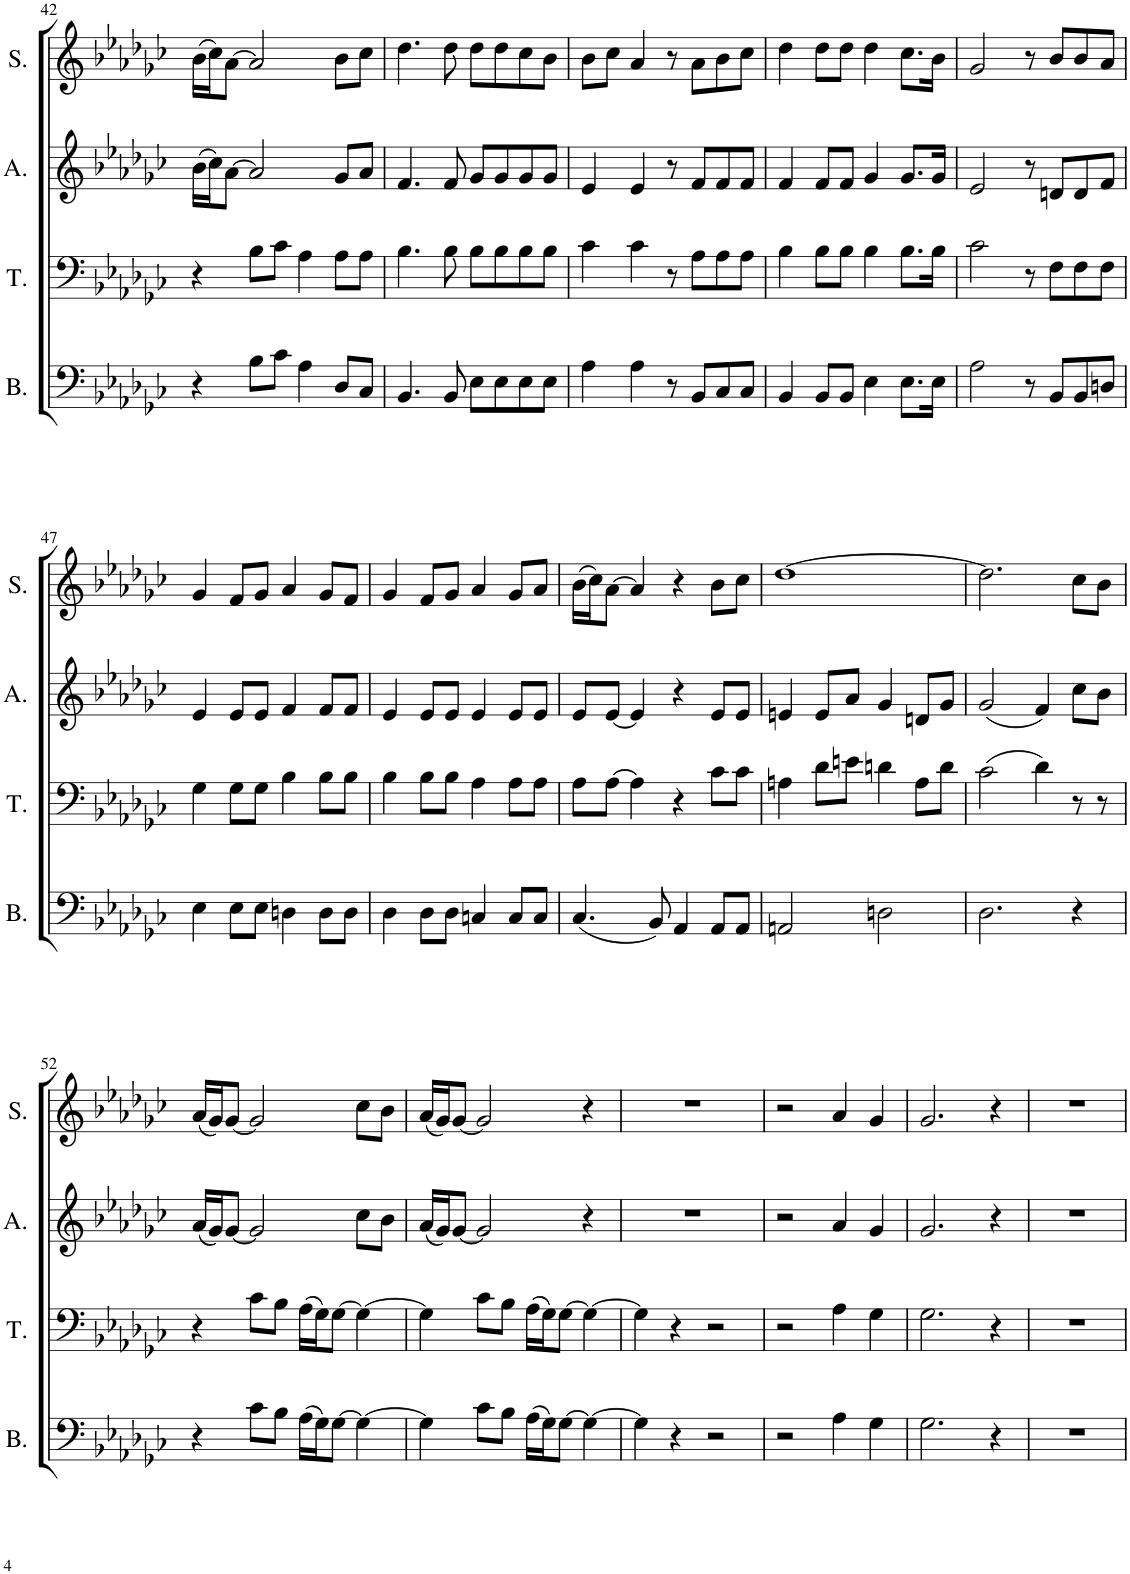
**kern	**kern	**kern	**kern
*part4	*part3	*part2	*part1
*staff4	*staff3	*staff2	*staff1
*I"Bass	*I"Tenor	*I"Alto	*I"Soprano
*I'B.	*I'T.	*I'A.	*I'S.
!!LO:PB:g=z
*clefF4	*clefF4	*clefG2	*clefG2
*k[b-e-a-d-g-c-]	*k[b-e-a-d-g-c-]	*k[b-e-a-d-g-c-]	*k[b-e-a-d-g-c-]
*M4/4	*M4/4	*M4/4	*M4/4
=42	=42	=42	=42
4r	4r	(16b-\LL	(16b-\LL
.	.	16cc-\J)	16cc-\J)
.	.	[8a-\J	[8a-\J
8B-\L	8B-\L	2a-/]	2a-/]
8c-\J	8c-\J	.	.
4A-\	4A-\	.	.
8D-/L	8A-\L	8g-/L	8b-\L
8C-/J	8A-\J	8a-/J	8cc-\J
=43	=43	=43	=43
4.BB-/	4.B-\	4.f/	4.dd-\
8BB-/	8B-\	8f/	8dd-\
8E-\L	8B-\L	8g-/L	8dd-\L
8E-\	8B-\	8g-/	8dd-\
8E-\	8B-\	8g-/	8cc-\
8E-\J	8B-\J	8g-/J	8b-\J
=44	=44	=44	=44
4A-\	4c-\	4e-/	8b-\L
.	.	.	8cc-\J
4A-\	4c-\	4e-/	4a-/
8r	8r	8r	8r
8BB-/L	8A-\L	8f/L	8a-\L
8C-/	8A-\	8f/	8b-\
8C-/J	8A-\J	8f/J	8cc-\J
=45	=45	=45	=45
4BB-/	4B-\	4f/	4dd-\
8BB-/L	8B-\L	8f/L	8dd-\L
8BB-/J	8B-\J	8f/J	8dd-\J
4E-\	4B-\	4g-/	4dd-\
8.E-\L	8.B-\L	8.g-/L	8.cc-\L
16E-\Jk	16B-\Jk	16g-/Jk	16b-\Jk
=46	=46	=46	=46
2A-\	2c-\	2e-/	2g-/
8r	8r	8r	8r
8BB-/L	8F\L	8dn/L	8b-/L
8BB-/	8F\	8d/	8b-/
8Dn/J	8F\J	8f/J	8a-/J
!!LO:LB:g=z
=47	=47	=47	=47
4E-\	4G-\	4e-/	4g-/
8E-\L	8G-\L	8e-/L	8f/L
8E-\J	8G-\J	8e-/J	8g-/J
4Dn\	4B-\	4f/	4a-/
8D\L	8B-\L	8f/L	8g-/L
8D\J	8B-\J	8f/J	8f/J
=48	=48	=48	=48
4D-\	4B-\	4e-/	4g-/
8D-\L	8B-\L	8e-/L	8f/L
8D-\J	8B-\J	8e-/J	8g-/J
4Cn/	4A-\	4e-/	4a-/
8C/L	8A-\L	8e-/L	8g-/L
8C/J	8A-\J	8e-/J	8a-/J
=49	=49	=49	=49
(4.C-/	8A-\L	8e-/L	(16b-\LL
.	.	.	16cc-\J)
.	[8A-\J	[8e-/J	[8a-\J
.	4A-\]	4e-/]	4a-/]
8BB-/)	.	.	.
4AA-/	4r	4r	4r
8AA-/L	8c-\L	8e-/L	8b-\L
8AA-/J	8c-\J	8e-/J	8cc-\J
=50	=50	=50	=50
2AAn/	4An\	4en/	[1dd-
.	8d-\L	8e/L	.
.	8en\J	8a-/J	.
2Dn\	4dn\	4g-/	.
.	8A\L	8dn/L	.
.	8d\J	8g-/J	.
=51	=51	=51	=51
2.D-\	(2c-\	(2g-/	2.dd-\]
.	4d-\)	4f/)	.
4r	8r	8cc-\L	8cc-\L
.	8r	8b-\J	8b-\J
!!LO:LB:g=z
=52	=52	=52	=52
4r	4r	(16a-/LL	(16a-/LL
.	.	16g-/J)	16g-/J)
.	.	[8g-/J	[8g-/J
8c-\L	8c-\L	2g-/]	2g-/]
8B-\J	8B-\J	.	.
(16A-\LL	(16A-\LL	.	.
16G-\J)	16G-\J)	.	.
[8G-\J	[8G-\J	.	.
4G-\_	4G-\_	8cc-\L	8cc-\L
.	.	8b-\J	8b-\J
=53	=53	=53	=53
4G-\]	4G-\]	(16a-/LL	(16a-/LL
.	.	16g-/J)	16g-/J)
.	.	[8g-/J	[8g-/J
8c-\L	8c-\L	2g-/]	2g-/]
8B-\J	8B-\J	.	.
(16A-\LL	(16A-\LL	.	.
16G-\J)	16G-\J)	.	.
[8G-\J	[8G-\J	.	.
4G-\_	4G-\_	4r	4r
=54	=54	=54	=54
4G-\]	4G-\]	1r	1r
4r	4r	.	.
2r	2r	.	.
=55	=55	=55	=55
2r	2r	2r	2r
4A-\	4A-\	4a-/	4a-/
4G-\	4G-\	4g-/	4g-/
=56	=56	=56	=56
2.G-\	2.G-\	2.g-/	2.g-/
4r	4r	4r	4r
=57	=57	=57	=57
1r	1r	1r	1r
=	=	=	=
*-	*-	*-	*-
